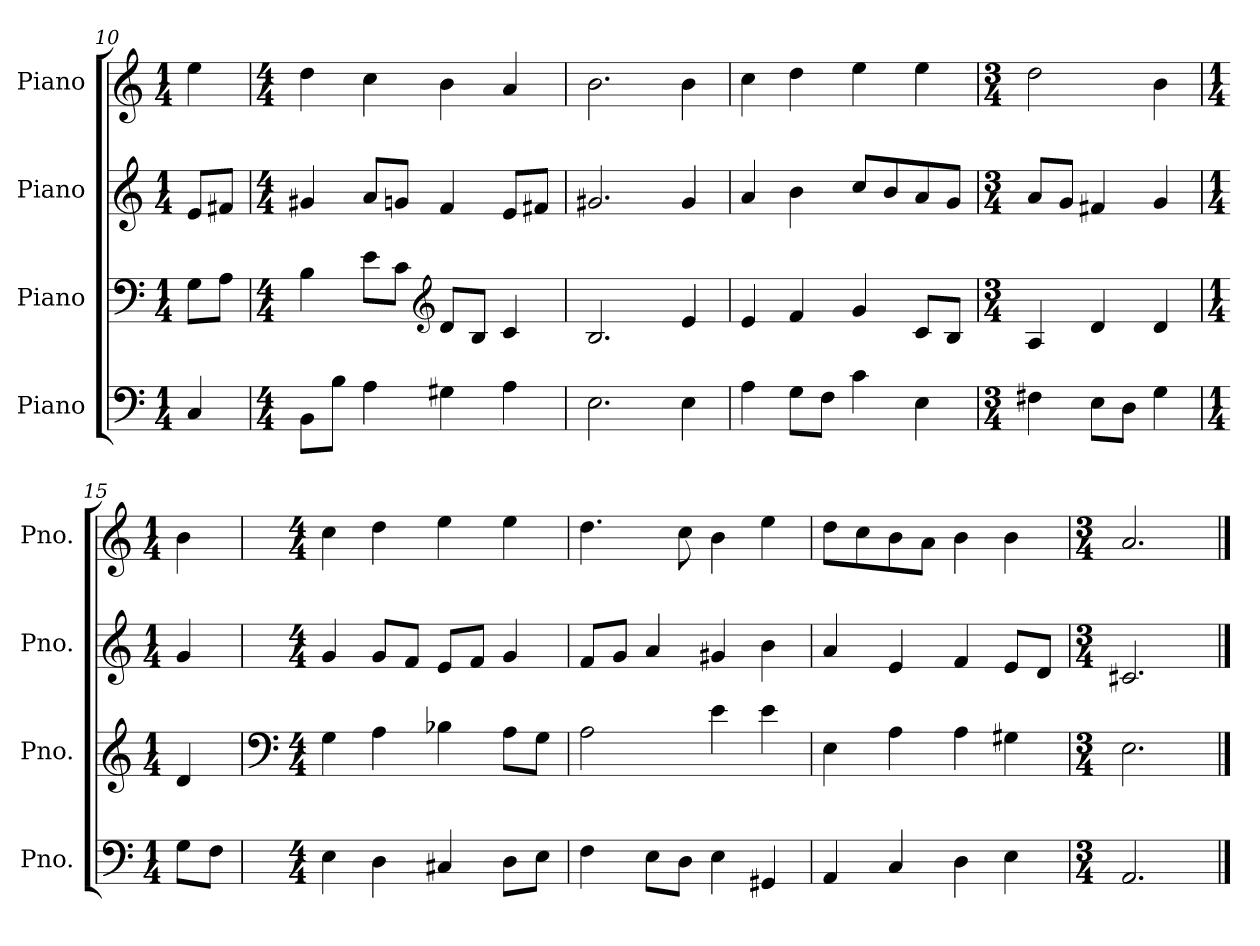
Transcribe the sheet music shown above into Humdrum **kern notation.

**kern	**kern	**kern	**kern
*part4	*part3	*part2	*part1
*staff4	*staff3	*staff2	*staff1
*I"Piano	*I"Piano	*I"Piano	*I"Piano
*I'Pno.	*I'Pno.	*I'Pno.	*I'Pno.
*clefF4	*clefF4	*clefG2	*clefG2
*k[]	*k[]	*k[]	*k[]
*M1/4	*M1/4	*M1/4	*M1/4
=10	=10	=10	=10
4C/	8G\L	8e/L	4ee\
.	8A\J	8f#X/J	.
=11	=11	=11	=11
*M4/4	*M4/4	*M4/4	*M4/4
8BB\L	4B\	4g#X/	4dd\
8B\J	.	.	.
4A\	8e\L	8a/L	4cc\
.	8c\J	8gn/J	.
*	*clefG2	*	*
4G#X\	8d/L	4f/	4b\
.	8B/J	.	.
4A\	4c/	8e/L	4a/
.	.	8f#X/J	.
=12	=12	=12	=12
2.E\	2.B/	2.g#X/	2.b\
4E\	4e/	4g#/	4b\
!!LO:LB:g=z
=13	=13	=13	=13
4A\	4e/	4a/	4cc\
8G\L	4f/	4b\	4dd\
8F\J	.	.	.
4c\	4g/	8cc/L	4ee\
.	.	8b/	.
4E\	8c/L	8a/	4ee\
.	8B/J	8g/J	.
=14	=14	=14	=14
*M3/4	*M3/4	*M3/4	*M3/4
4F#X\	4A/	8a/L	2dd\
.	.	8g/J	.
8E\L	4d/	4f#X/	.
8D\J	.	.	.
4G\	4d/	4g/	4b\
=15	=15	=15	=15
*M1/4	*M1/4	*M1/4	*M1/4
8G\L	4d/	4g/	4b\
8F\J	.	.	.
=16	=16	=16	=16
*	*clefF4	*	*
*M4/4	*M4/4	*M4/4	*M4/4
4E\	4G\	4g/	4cc\
4D\	4A\	8g/L	4dd\
.	.	8f/J	.
4C#X/	4B-X\	8e/L	4ee\
.	.	8f/J	.
8D\L	8A\L	4g/	4ee\
8E\J	8G\J	.	.
=17	=17	=17	=17
4F\	2A\	8f/L	4.dd\
.	.	8g/J	.
8E\L	.	4a/	.
8D\J	.	.	8cc\
4E\	4e\	4g#X/	4b\
4GG#X/	4e\	4b\	4ee\
=18	=18	=18	=18
4AA/	4E\	4a/	8dd\L
.	.	.	8cc\
4C/	4A\	4e/	8b\
.	.	.	8a\J
4D\	4A\	4f/	4b\
4E\	4G#X\	8e/L	4b\
.	.	8d/J	.
!!LO:PB:g=z
=19	=19	=19	=19
*M3/4	*M3/4	*M3/4	*M3/4
2.AA/	2.E\	2.c#X/	2.a/
==	==	==	==
*-	*-	*-	*-
